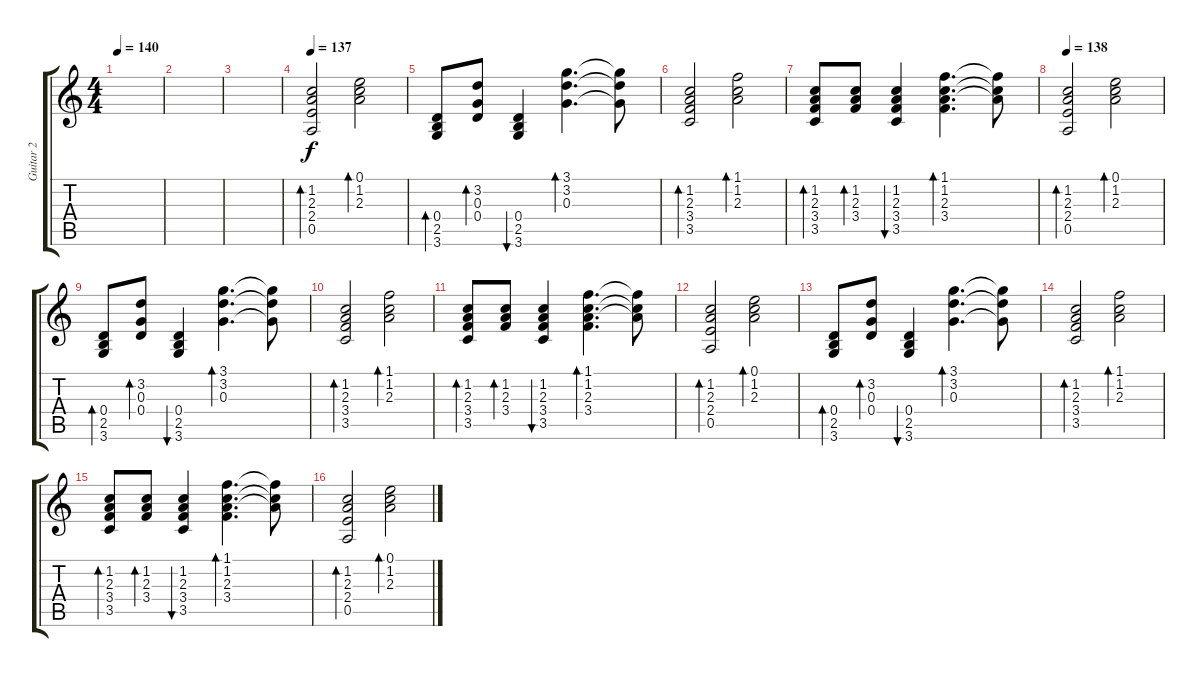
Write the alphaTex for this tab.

\track ("Guitar 2" "Guitar 2") {instrument acousticguitarsteel}
\staff {score tabs}
\tuning (E4 B3 G3 D3 A2 E2) {hide}
\ts (4 4)
\tempo 140
\clef g2
\ks c
|
|
|
\tempo 137
(1.2 2.3 2.4 0.5).2{bd 120} (0.1 1.2 2.3).2{bd 120} |
(0.4 2.5 3.6).8{bd 240} (3.2 0.3 0.4).8{bd 240} (0.4 2.5 3.6).4{bu 240} (3.1 3.2 0.3).4{d bd 240} (3.1{t} 3.2{t} 0.3{t}).8 |
(1.2 2.3 3.4 3.5).2{bd 240} (1.1 1.2 2.3).2{bd 240} |
(1.2 2.3 3.4 3.5).8{bd 240} (1.2 2.3 3.4).8{bd 240} (1.2 2.3 3.4 3.5).4{bu 240} (1.1 1.2 2.3 3.4).4{d bd 240} (1.1{t} 1.2{t} 2.3{t}).8 |
\tempo 138
(1.2 2.3 2.4 0.5).2{bd 120} (0.1 1.2 2.3).2{bd 120} |
(0.4 2.5 3.6).8{bd 240} (3.2 0.3 0.4).8{bd 240} (0.4 2.5 3.6).4{bu 240} (3.1 3.2 0.3).4{d bd 240} (3.1{t} 3.2{t} 0.3{t}).8 |
(1.2 2.3 3.4 3.5).2{bd 240} (1.1 1.2 2.3).2{bd 240} |
(1.2 2.3 3.4 3.5).8{bd 240} (1.2 2.3 3.4).8{bd 240} (1.2 2.3 3.4 3.5).4{bu 240} (1.1 1.2 2.3 3.4).4{d bd 240} (1.1{t} 1.2{t} 2.3{t}).8 |
(1.2 2.3 2.4 0.5).2{bd 120} (0.1 1.2 2.3).2{bd 120} |
(0.4 2.5 3.6).8{bd 240} (3.2 0.3 0.4).8{bd 240} (0.4 2.5 3.6).4{bu 240} (3.1 3.2 0.3).4{d bd 240} (3.1{t} 3.2{t} 0.3{t}).8 |
(1.2 2.3 3.4 3.5).2{bd 240} (1.1 1.2 2.3).2{bd 240} |
(1.2 2.3 3.4 3.5).8{bd 240} (1.2 2.3 3.4).8{bd 240} (1.2 2.3 3.4 3.5).4{bu 240} (1.1 1.2 2.3 3.4).4{d bd 240} (1.1{t} 1.2{t} 2.3{t}).8 |
(1.2 2.3 2.4 0.5).2{bd 120} (0.1 1.2 2.3).2{bd 120}
